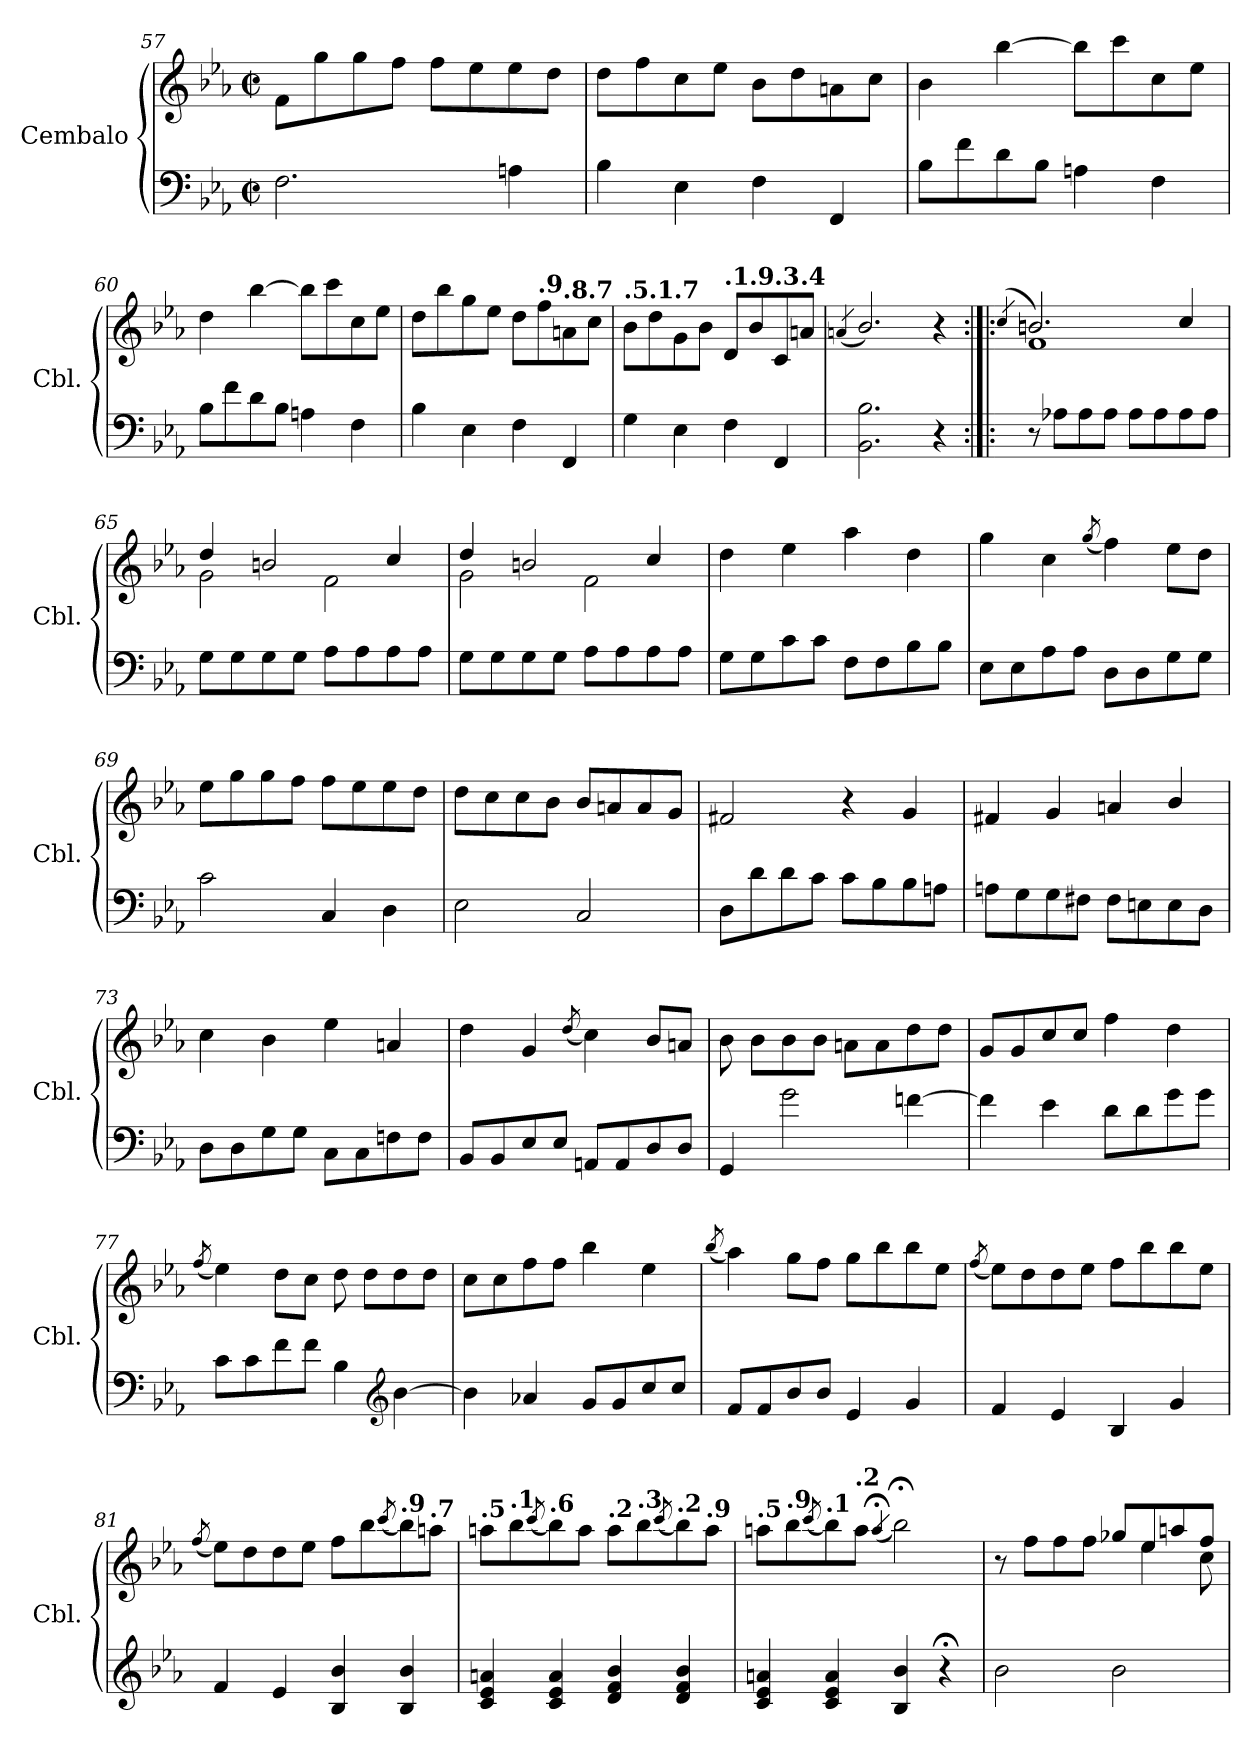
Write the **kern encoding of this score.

**kern	**kern
*part1	*part1
*staff2	*staff1
*I"Cembalo	*
*I'Cbl.	*
!!LO:LB:g=z
*clefF4	*clefG2
*k[b-e-a-]	*k[b-e-a-]
*M2/2	*M2/2
*met(c|)	*met(c|)
=57	=57
2.F\	8f\L
.	8gg\
.	8gg\
.	8ff\J
.	8ff\L
.	8ee-\
4An\	8ee-\
.	8dd\J
=58	=58
4B-\	8dd\L
.	8ff\
4E-\	8cc\
.	8ee-\J
4F\	8b-\L
.	8dd\
4FF/	8an\
.	8cc\J
=59	=59
8B-\L	4b-\
8f\	.
8d\	[4bb-\
8B-\J	.
4An\	8bb-\L]
.	8ccc\
4F\	8cc\
.	8ee-\J
=60	=60
8B-\L	4dd\
8f\	.
8d\	[4bb-\
8B-\J	.
4An\	8bb-\L]
.	8ccc\
4F\	8cc\
.	8ee-\J
!!LO:LB:g=z
=61	=61
*	*MM149
4B-\	8dd\L
.	8bb-\
4E-\	8gg\
.	8ee-\J
4F\	8dd\L
*	*MM148
!	!LO:TX:a:B:t=.9
.	8ff\
*	*MM148
!	!LO:TX:a:B:t=.8
4FF/	8an\
*	*MM148
!	!LO:TX:a:B:t=.7
.	8cc\J
=62	=62
*	*MM148
!	!LO:TX:a:B:t=.5
4G\	8b-\L
*	*MM148
!	!LO:TX:a:B:t=.1
.	8dd\
*	*MM147
!	!LO:TX:a:B:t=.7
4E-\	8g\
*	*MM147
.	8b-\J
*	*MM146
!	!LO:TX:a:B:t=.1
4F\	8d/L
*	*MM144
!	!LO:TX:a:B:t=.9
.	8b-/
*	*MM143
!	!LO:TX:a:B:t=.3
4FF/	8c/
*	*MM141
!	!LO:TX:a:B:t=.4
.	8an/J
=63	=63
*	*MM139
.	(<4qan/
2.BB-\ 2.B-\	2.b-/)
4r	4r
!!LO:LB:g=z
=64:|!|:	=64:|!|:
*	*MM149
.	(<4qcc/
*	*^
8r	2.bn/)	1f
8A-X\L	.	.
8A-\	.	.
8A-\J	.	.
8A-\L	.	.
8A-\	.	.
8A-\	4cc/	.
8A-\J	.	.
=65	=65	=65
8G\L	4dd/	2g\
8G\	.	.
8G\	2bn/	.
8G\J	.	.
8A-\L	.	2f\
8A-\	.	.
8A-\	4cc/	.
8A-\J	.	.
=66	=66	=66
8G\L	4dd/	2g\
8G\	.	.
8G\	2bn/	.
8G\J	.	.
8A-\L	.	2f\
8A-\	.	.
8A-\	4cc/	.
8A-\J	.	.
*	*v	*v
=67	=67
8G\L	4dd\
8G\	.
8c\	4ee-\
8c\J	.
8F\L	4aa-\
8F\	.
8B-\	4dd\
8B-\J	.
!!LO:PB:g=z
=68	=68
8E-\L	4gg\
8E-\	.
8A-\	4cc\
8A-\J	.
.	(<8qgg/
8D\L	4ff\)
8D\	.
8G\	8ee-\L
8G\J	8dd\J
=69	=69
2c\	8ee-\L
.	8gg\
.	8gg\
.	8ff\J
4C/	8ff\L
.	8ee-\
4D\	8ee-\
.	8dd\J
=70	=70
2E-\	8dd\L
.	8cc\
.	8cc\
.	8b-\J
2C/	8b-/L
.	8an/
.	8a/
.	8g/J
=71	=71
8D\L	2f#X/
8d\	.
8d\	.
8c\J	.
8c\L	4r
8B-\	.
8B-\	4g/
8An\J	.
!!LO:LB:g=z
=72	=72
8An\L	4f#X/
8G\	.
8G\	4g/
8F#X\J	.
8F#\L	4an/
8En\	.
8E\	4b-/
8D\J	.
=73	=73
8D\L	4cc\
8D\	.
8G\	4b-\
8G\J	.
8C\L	4ee-\
8C\	.
8Fn\	4an/
8F\J	.
=74	=74
8BB-/L	4dd\
8BB-/	.
8E-/	4g/
8E-/J	.
.	(<8qdd/
8AAn/L	4cc\)
8AA/	.
8D/	8b-/L
8D/J	8an/J
!!LO:LB:g=z
=75	=75
4GG/	8b-\
.	8b-\L
2g\	8b-\
.	8b-\J
.	8an\L
.	8a\
[4fn\	8dd\
.	8dd\J
=76	=76
4f\]	8g/L
.	8g/
4e-\	8cc/
.	8cc/J
8d\L	4ff\
8d\	.
8g\	4dd\
8g\J	.
=77	=77
.	(<8qff/
8c\L	4ee-\)
8c\	.
8f\	8dd\L
8f\J	8cc\J
4B-\	8dd\
.	8dd\L
*clefG2	*
[4b-\	8dd\
.	8dd\J
=78	=78
4b-\]	8cc\L
.	8cc\
4a-X/	8ff\
.	8ff\J
8g/L	4bb-\
8g/	.
8cc/	4ee-\
8cc/J	.
!!LO:LB:g=z
=79	=79
.	(<8qbb-/
8f/L	4aa-\)
8f/	.
8b-/	8gg\L
8b-/J	8ff\J
4e-/	8gg\L
.	8bb-\
4g/	8bb-\
.	8ee-\J
=80	=80
.	(<8qff/
4f/	8ee-\L)
.	8dd\
4e-/	8dd\
.	8ee-\J
4B-/	8ff\L
.	8bb-\
4g/	8bb-\
.	8ee-\J
=81	=81
.	(<8qff/
4f/	8ee-\L)
.	8dd\
4e-/	8dd\
.	8ee-\J
*	*MM149
4B-/ 4b-/	8ff\L
.	8bb-\
*	*MM148
.	(<8qccc/
!	!LO:TX:a:B:t=.9
4B-/ 4b-/	8bb-\)
*	*MM148
!	!LO:TX:a:B:t=.7
.	8aan\J
=82	=82
*	*MM148
!	!LO:TX:a:B:t=.5
4c/ 4e-/ 4an/	8aan\L
*	*MM148
!	!LO:TX:a:B:t=.1
.	8bb-\
*	*MM147
.	(<8qccc/
!	!LO:TX:a:B:t=.6
4c/ 4e-/ 4a/	8bb-\)
*	*MM147
.	8aa\J
*	*MM146
!	!LO:TX:a:B:t=.2
4d/ 4f/ 4b-/	8aa\L
*	*MM145
!	!LO:TX:a:B:t=.3
.	8bb-\
*	*MM144
.	(<8qccc/
!	!LO:TX:a:B:t=.2
4d/ 4f/ 4b-/	8bb-\)
*	*MM142
!	!LO:TX:a:B:t=.9
.	8aa\J
!!LO:LB:g=z
=83	=83
*	*MM141
!	!LO:TX:a:B:t=.5
4c/ 4e-/ 4an/	8aan\L
*	*MM139
!	!LO:TX:a:B:t=.9
.	8bb-\
*	*MM138
.	(<8qccc/
!	!LO:TX:a:B:t=.1
4c/ 4e-/ 4a/	8bb-\)
*	*MM136
!	!LO:TX:a:B:t=.2
.	8aa\J
*	*MM134
.	(<4qaa;</
4B-/ 4b-/	2bb-;<\)
4r;<	.
=84	=84
*	*MM149
*	*^
2b-\	8r	8ryy
*	*v	*v
.	8ff\L
.	8ff\
.	8ff\J
2b-\	8gg-X/L
*	*^
.	8ee-/	4ee-\
.	8aan/	.
.	8ff/J	8cc\
*	*v	*v
=	=
*-	*-
